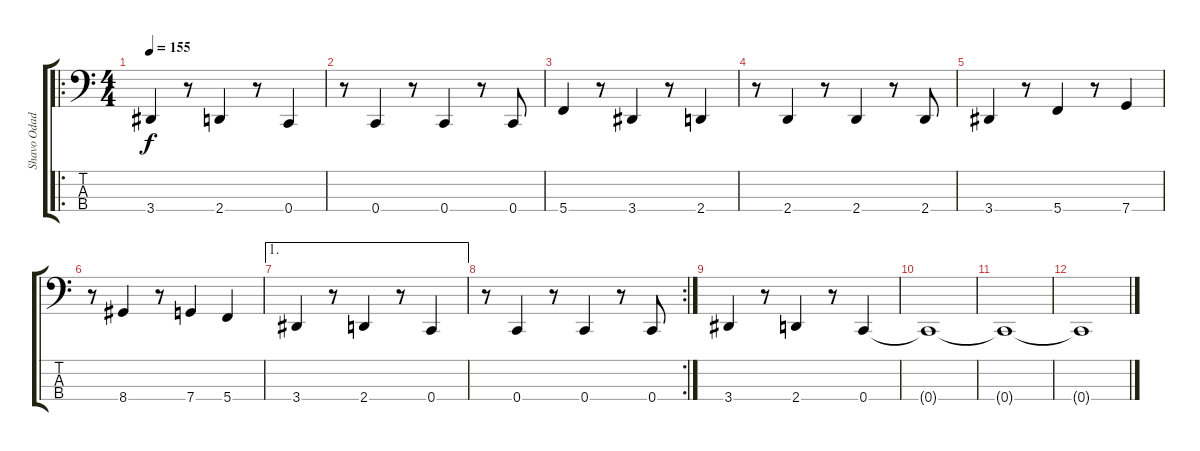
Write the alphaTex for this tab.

\track ("Shavo Odadjian" "Shavo Odad") {instrument slapbass2}
\staff {score tabs}
\tuning (F2 C2 G1 C1) {hide}
\ro
\ts (4 4)
\tempo 155
\clef f4
\ks c
3.4.4{dy f} r.8 2.4.4 r.8 0.4.4 |
r.8 0.4.4 r.8 0.4.4 r.8 0.4.8 |
5.4.4 r.8 3.4.4 r.8 2.4.4 |
r.8 2.4.4 r.8 2.4.4 r.8 2.4.8 |
3.4.4 r.8 5.4.4 r.8 7.4.4 |
r.8 8.4.4 r.8 7.4.4 5.4.4 |
\ae 1
3.4.4 r.8 2.4.4 r.8 0.4.4 |
\rc 2
r.8 0.4.4 r.8 0.4.4 r.8 0.4.8 |
3.4.4 r.8 2.4.4 r.8 0.4.4 |
0.4{t}.1 |
0.4{t}.1 |
0.4{t}.1
